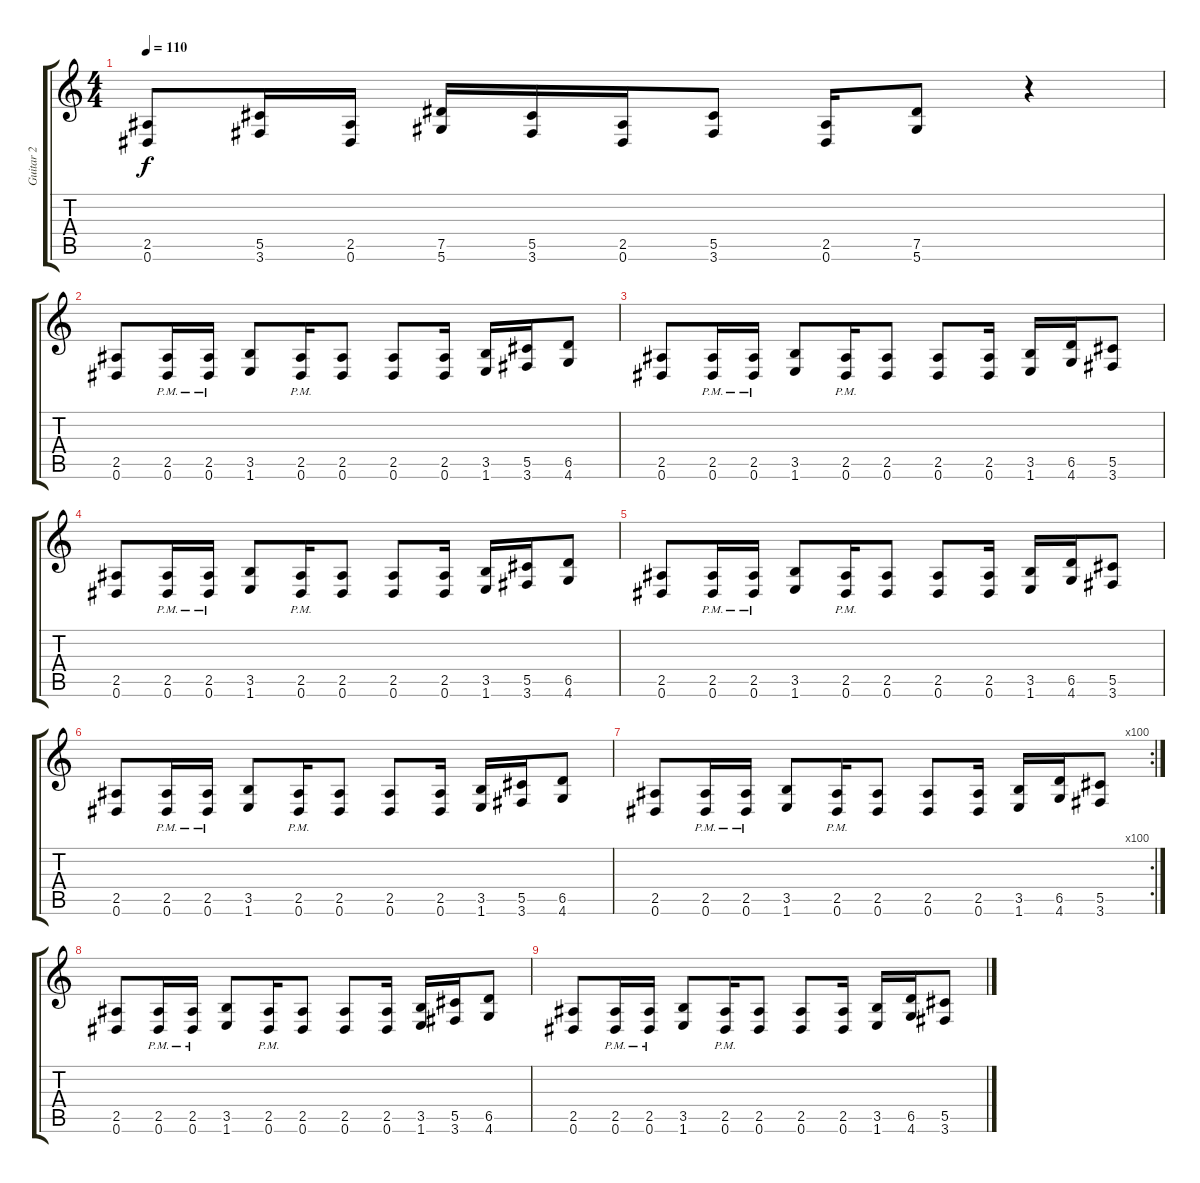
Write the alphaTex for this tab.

\track ("Guitar 2" "Guitar 2") {instrument overdrivenguitar}
\staff {score tabs}
\tuning (Eb4 Bb3 Gb3 Db3 Ab2 Eb2) {hide}
\ts (4 4)
\tempo 110
\clef g2
\ks c
(2.5 0.6).8{dy f} (5.5 3.6).16 (2.5 0.6).16 (7.5 5.6).16 (5.5 3.6).16 (2.5 0.6).16 (5.5 3.6).8 (2.5 0.6).16 (7.5 5.6).8 r.4 |
(2.5 0.6).8 (2.5{pm} 0.6{pm}).16 (2.5{pm} 0.6{pm}).16 (3.5 1.6).8 (2.5{pm} 0.6{pm}).16 (2.5 0.6).8 (2.5 0.6).8 (2.5 0.6).16 (3.5 1.6).16 (5.5 3.6).16 (6.5 4.6).8 |
(2.5 0.6).8 (2.5{pm} 0.6{pm}).16 (2.5{pm} 0.6{pm}).16 (3.5 1.6).8 (2.5{pm} 0.6{pm}).16 (2.5 0.6).8 (2.5 0.6).8 (2.5 0.6).16 (3.5 1.6).16 (6.5 4.6).16 (5.5 3.6).8 |
(2.5 0.6).8 (2.5{pm} 0.6{pm}).16 (2.5{pm} 0.6{pm}).16 (3.5 1.6).8 (2.5{pm} 0.6{pm}).16 (2.5 0.6).8 (2.5 0.6).8 (2.5 0.6).16 (3.5 1.6).16 (5.5 3.6).16 (6.5 4.6).8 |
(2.5 0.6).8 (2.5{pm} 0.6{pm}).16 (2.5{pm} 0.6{pm}).16 (3.5 1.6).8 (2.5{pm} 0.6{pm}).16 (2.5 0.6).8 (2.5 0.6).8 (2.5 0.6).16 (3.5 1.6).16 (6.5 4.6).16 (5.5 3.6).8 |
(2.5 0.6).8 (2.5{pm} 0.6{pm}).16 (2.5{pm} 0.6{pm}).16 (3.5 1.6).8 (2.5{pm} 0.6{pm}).16 (2.5 0.6).8 (2.5 0.6).8 (2.5 0.6).16 (3.5 1.6).16 (5.5 3.6).16 (6.5 4.6).8 |
\rc 100
(2.5 0.6).8 (2.5{pm} 0.6{pm}).16 (2.5{pm} 0.6{pm}).16 (3.5 1.6).8 (2.5{pm} 0.6{pm}).16 (2.5 0.6).8 (2.5 0.6).8 (2.5 0.6).16 (3.5 1.6).16 (6.5 4.6).16 (5.5 3.6).8 |
(2.5 0.6).8 (2.5{pm} 0.6{pm}).16 (2.5{pm} 0.6{pm}).16 (3.5 1.6).8 (2.5{pm} 0.6{pm}).16 (2.5 0.6).8 (2.5 0.6).8 (2.5 0.6).16 (3.5 1.6).16 (5.5 3.6).16 (6.5 4.6).8 |
(2.5 0.6).8 (2.5{pm} 0.6{pm}).16 (2.5{pm} 0.6{pm}).16 (3.5 1.6).8 (2.5{pm} 0.6{pm}).16 (2.5 0.6).8 (2.5 0.6).8 (2.5 0.6).16 (3.5 1.6).16 (6.5 4.6).16 (5.5 3.6).8
